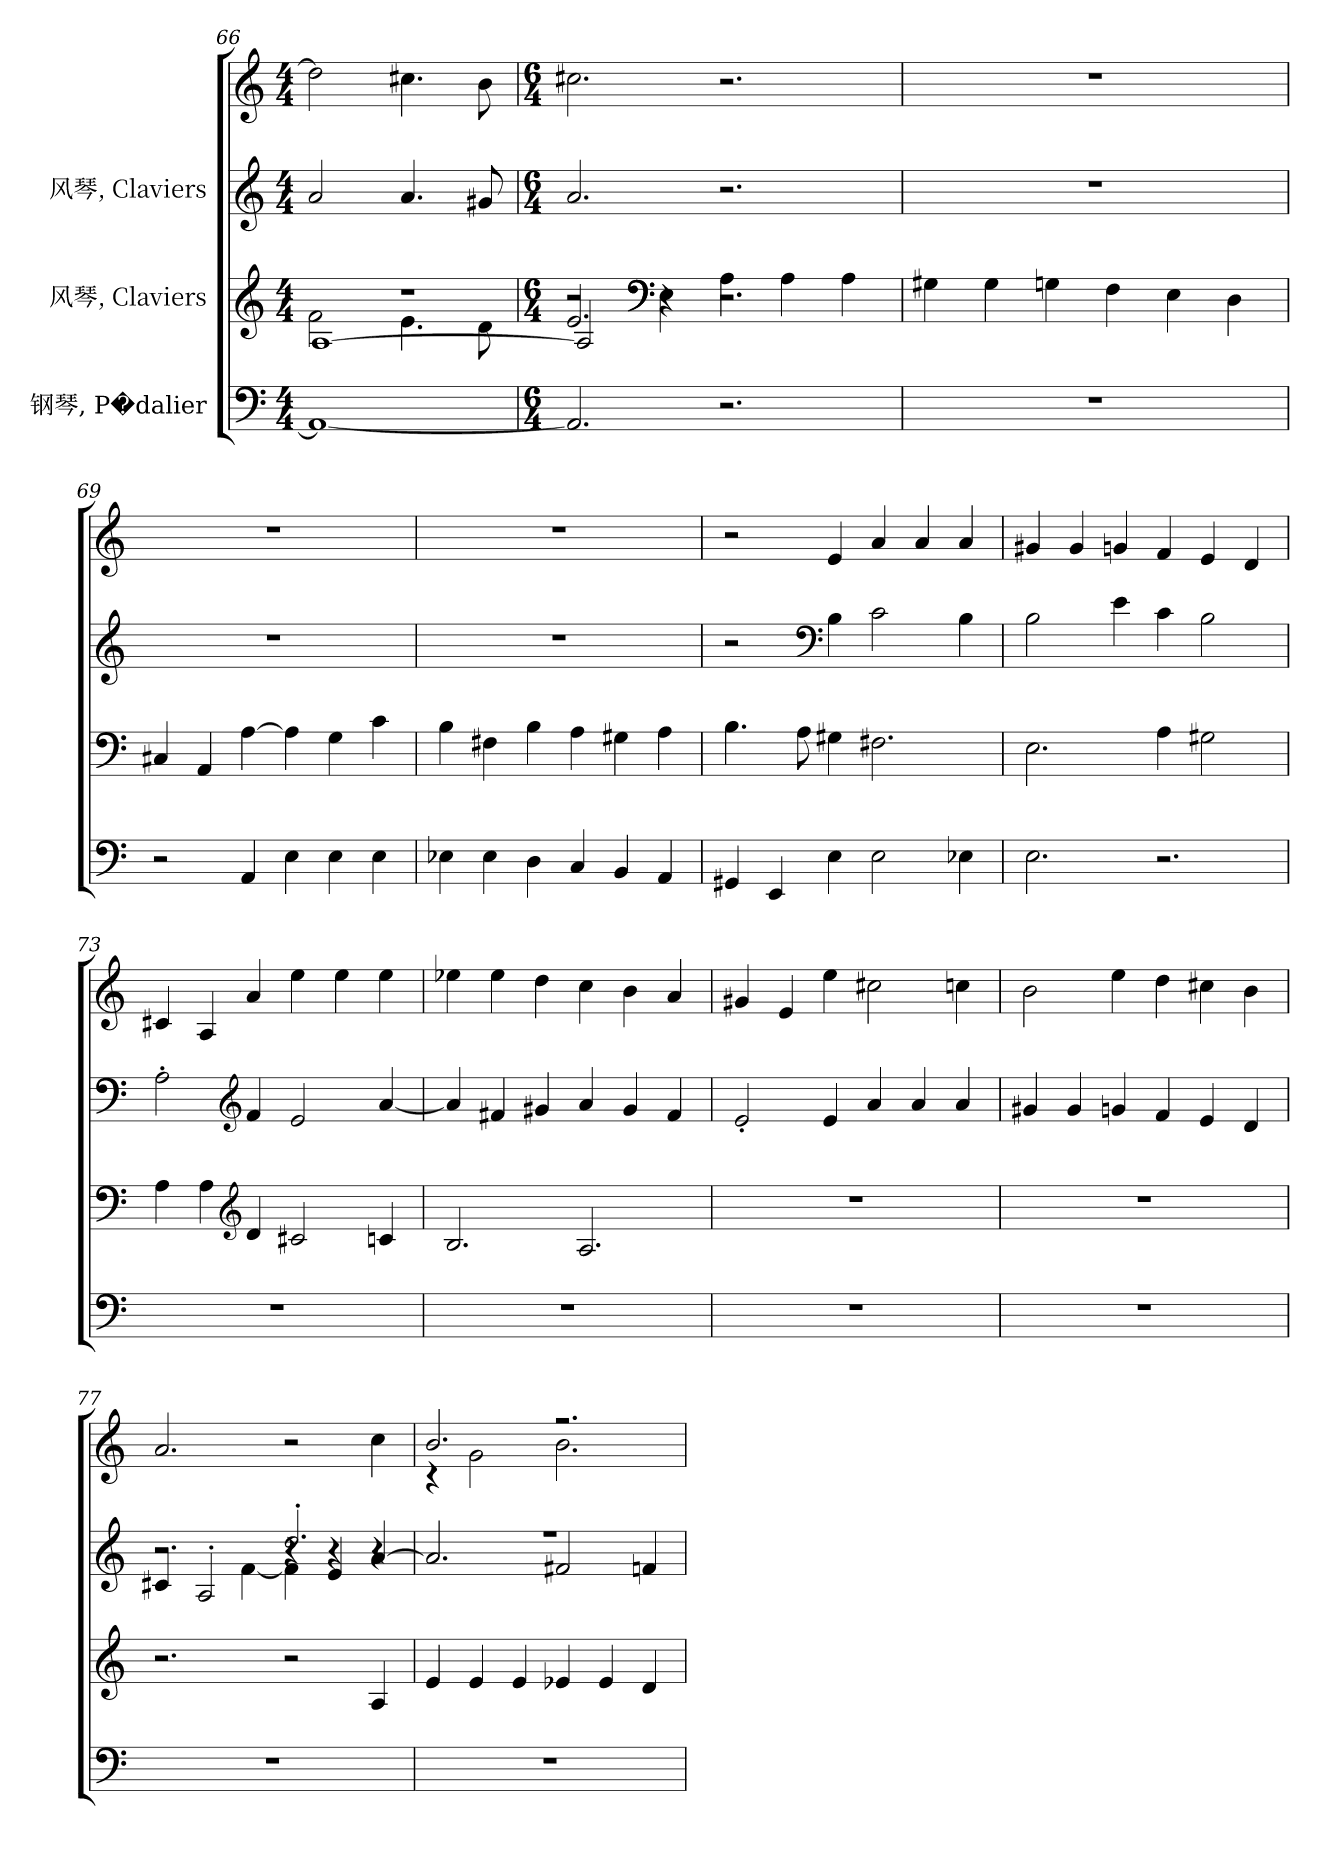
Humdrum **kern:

**kern	**kern	**kern	**kern
*part3	*part2	*part1	*part1
*staff4	*staff3	*staff2	*staff1
*I"钢琴, P�dalier	*I"风琴, Claviers	*I"风琴, Claviers	*
*clefF4	*clefG2	*clefG2	*clefG2
*k[]	*k[]	*k[]	*k[]
*M4/4	*M4/4	*M4/4	*M4/4
=66	=66	=66	=66
*	*^	*	*
*	*	*^	*	*
1AA_	1r	2f\	[1A	2a/	2dd\]
.	.	4.e\	.	4.a/	4.cc#X\
.	.	8d\	.	8g#X/	8b\
=67	=67	=67	=67	=67	=67
*M6/4	*M6/4	*	*	*M6/4	*M6/4
2.AA/]	2.e/	2r	2A/]	2.a/	2.cc#X\
*	*clefF4	*	*	*	*
.	.	4E\	4r	.	.
2.r	2.r	4A\	2.r	2.r	2.r
.	.	4A\	.	.	.
.	.	4A\	.	.	.
*	*v	*v	*v	*	*
=68	=68	=68	=68
1.r	4G#X\	1.r	1.r
.	4G#\	.	.
.	4Gn\	.	.
.	4F\	.	.
.	4E\	.	.
.	4D\	.	.
!!LO:PB:g=z
=69	=69	=69	=69
2r	4C#X/	1.r	1.r
.	4AA/	.	.
4AA/	[4A\	.	.
4E\	4A\]	.	.
4E\	4G\	.	.
4E\	4c\	.	.
=70	=70	=70	=70
4E-X\	4B\	1.r	1.r
4E-\	4F#X\	.	.
4D\	4B\	.	.
4C/	4A\	.	.
4BB/	4G#X\	.	.
4AA/	4A\	.	.
=71	=71	=71	=71
4GG#X/	4.B\	2r	2r
4EE/	.	.	.
.	8A\	.	.
*	*	*clefF4	*
4E\	4G#X\	4B\	4e/
2E\	2.F#X\	2c\	4a/
.	.	.	4a/
4E-X\	.	4B\	4a/
=72	=72	=72	=72
2.E\	2.E\	2B\	4g#X/
.	.	.	4g#/
.	.	4e\	4gn/
2.r	4A\	4c\	4f/
.	2G#X\	2B\	4e/
.	.	.	4d/
=73	=73	=73	=73
1.r	4A\	2A'\	4c#X/
.	4A\	.	4A/
*	*clefG2	*clefG2	*
.	4d/	4f/	4a/
.	2c#X/	2e/	4ee\
.	.	.	4ee\
.	4cn/	[4a/	4ee\
!!LO:LB:g=z
=74	=74	=74	=74
1.r	2.B/	4a/]	4ee-X\
.	.	4f#X/	4ee-\
.	.	4g#X/	4dd\
.	2.A/	4a/	4cc\
.	.	4g#/	4b\
.	.	4f#/	4a/
=75	=75	=75	=75
1.r	1.r	2e'/	4g#X/
.	.	.	4e/
.	.	4e/	4ee\
.	.	4a/	2cc#X\
.	.	4a/	.
.	.	4a/	4ccn\
=76	=76	=76	=76
1.r	1.r	4g#X/	2b\
.	.	4g#/	.
.	.	4gn/	4ee\
.	.	4f/	4dd\
.	.	4e/	4cc#X\
.	.	4d/	4b\
=77	=77	=77	=77
*	*	*^	*
*	*	*	*^	*
1.r	2.r	2.r	2r	4c#X/	2.a/
.	.	.	.	2A'/	.
.	.	.	[4f\	.	.
.	2r	2.dd'/	4f\]	4r	2r
.	.	.	4r	4e/	.
.	4A/	.	4r	[4a/	4cc\
*	*	*	*v	*v	*
=78	=78	=78	=78	=78
*	*	*	*	*^
1.r	4e/	1.r	2.a/]	2.b/	4r
.	4e/	.	.	.	2g\
.	4e/	.	.	.	.
.	4e-X/	.	2f#X/	2.r	2.b\
.	4e-/	.	.	.	.
.	4d/	.	4fn/	.	.
*	*	*v	*v	*	*
*	*	*	*v	*v
=	=	=	=
*-	*-	*-	*-
